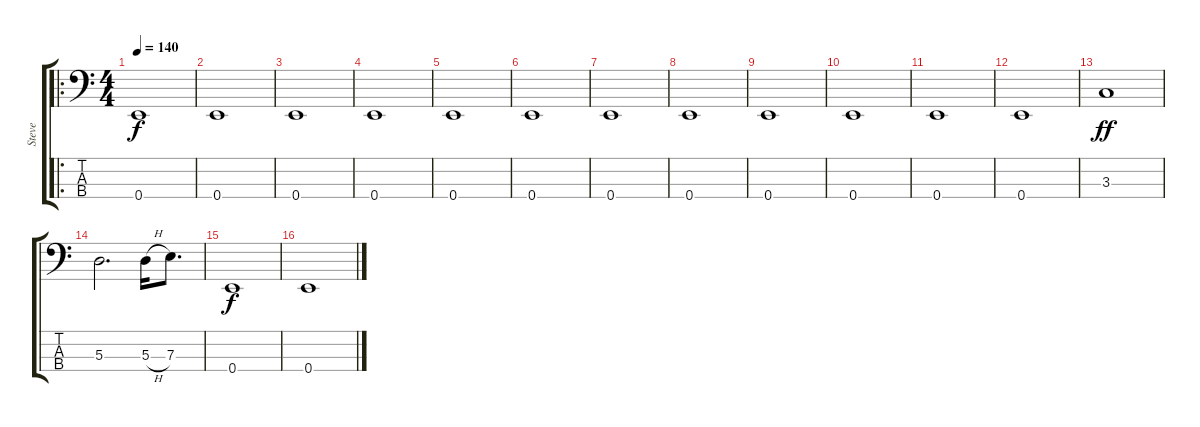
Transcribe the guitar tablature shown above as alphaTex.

\track ("Steve" "Steve") {instrument electricbassfinger}
\staff {score tabs}
\tuning (G2 D2 A1 E1) {hide}
\ro
\ts (4 4)
\tempo 140
\tempo 72
\tempo 120
\tempo 140
\clef f4
\ks c
0.4.1{dy f instrument electricbassfinger} |
0.4.1 |
0.4.1 |
0.4.1 |
0.4.1 |
0.4.1 |
0.4.1 |
0.4.1 |
0.4.1 |
0.4.1 |
0.4.1 |
0.4.1 |
3.3.1{dy ff} |
5.3.2{d} 5.3{h}.16 7.3.8{d} |
0.4.1{dy f} |
0.4.1
